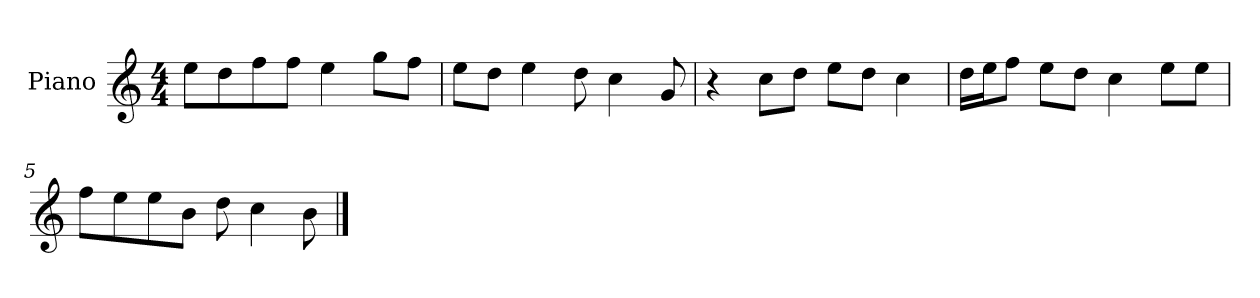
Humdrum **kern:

**kern
*part1
*staff1
*I"Piano
*I'P-no
*clefG2
*k[]
*M4/4
*MM90
=1
8ee\L
8dd\
8ff\
8ff\J
4ee\
8gg\L
8ff\J
=2
8ee\L
8dd\J
4ee\
8dd\
4cc\
8g/
=3
4r
8cc\L
8dd\J
8ee\L
8dd\J
4cc\
=4
16dd\LL
16ee\J
8ff\J
8ee\L
8dd\J
4cc\
8ee\L
8ee\J
=5
8ff\L
8ee\
8ee\
8b\J
8dd\
4cc\
8b\
==
*-
